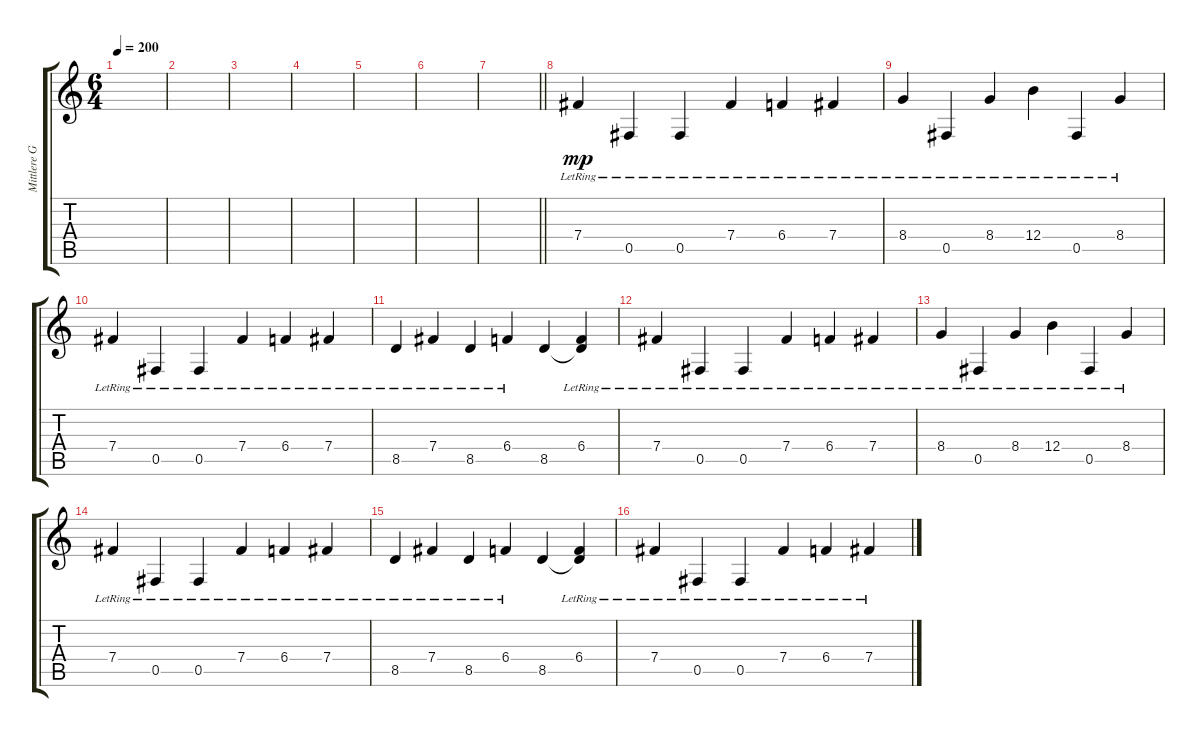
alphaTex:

\track ("Mittlere Gitarre" "Mittlere G") {instrument overdrivenguitar}
\staff {score tabs}
\tuning (Db4 Ab3 E3 B2 Gb2 Db2) {hide}
\ts (6 4)
\tempo 200
\clef g2
\ks c
|
|
|
|
|
|
\barLineRight lightlight
|
\section ("" "")
7.4{lr}.4{dy mp} 0.5{lr}.4 0.5{lr}.4 7.4{lr}.4 6.4{lr}.4 7.4{lr}.4 |
8.4{lr}.4 0.5{lr}.4 8.4{lr}.4 12.4{lr}.4 0.5{lr}.4 8.4{lr}.4 |
7.4{lr}.4 0.5{lr}.4 0.5{lr}.4 7.4{lr}.4 6.4{lr}.4 7.4{lr}.4 |
8.5{lr}.4 7.4{lr}.4 8.5{lr}.4 6.4{lr}.4 8.5.4 (6.4{lr} 8.5{t}).4 |
7.4{lr}.4 0.5{lr}.4 0.5{lr}.4 7.4{lr}.4 6.4{lr}.4 7.4{lr}.4 |
8.4{lr}.4 0.5{lr}.4 8.4{lr}.4 12.4{lr}.4 0.5{lr}.4 8.4{lr}.4 |
7.4{lr}.4 0.5{lr}.4 0.5{lr}.4 7.4{lr}.4 6.4{lr}.4 7.4{lr}.4 |
8.5{lr}.4 7.4{lr}.4 8.5{lr}.4 6.4{lr}.4 8.5.4 (6.4{lr} 8.5{t}).4 |
7.4{lr}.4 0.5{lr}.4 0.5{lr}.4 7.4{lr}.4 6.4{lr}.4 7.4{lr}.4
